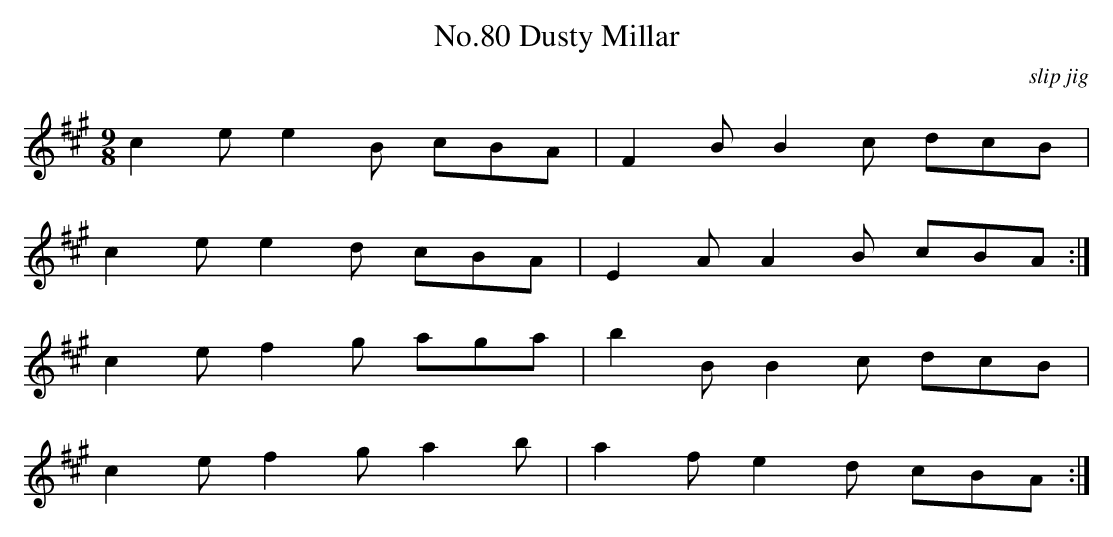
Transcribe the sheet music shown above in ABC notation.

X:1
T:No.80 Dusty Millar
C:slip jig
M:9/8
L:1/8
K:A
c2ee2B cBA|F2BB2c dcB|
c2ee2d cBA|E2AA2B cBA:|
c2ef2g aga|b2BB2c dcB|
c2ef2ga2b|a2fe2d cBA:|
